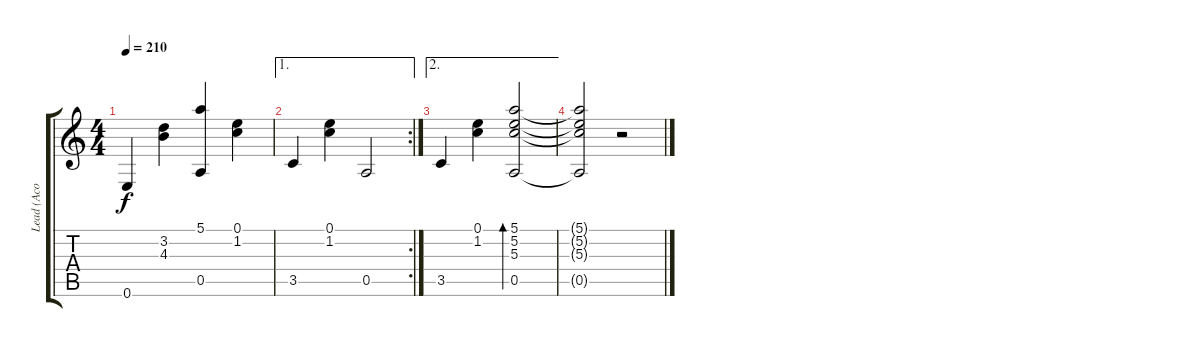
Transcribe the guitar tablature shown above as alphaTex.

\track ("Lead (Aco gtr)" "Lead (Aco ") {instrument acousticguitarnylon}
\staff {score tabs}
\tuning (E4 B3 G3 D3 A2 E2) {hide}
\ts (4 4)
\tempo 210
\clef g2
\ks c
0.6.4{dy f} (3.2 4.3).4 (5.1 0.5).4 (0.1 1.2).4 |
\ae 1
\rc 2
3.5.4 (0.1 1.2).4 0.5.2 |
\ae 2
3.5.4 (0.1 1.2).4 (5.1 5.2 5.3 0.5).2{bd 240} |
(5.1{t} 5.2{t} 5.3{t} 0.5{t}).2 r.2
